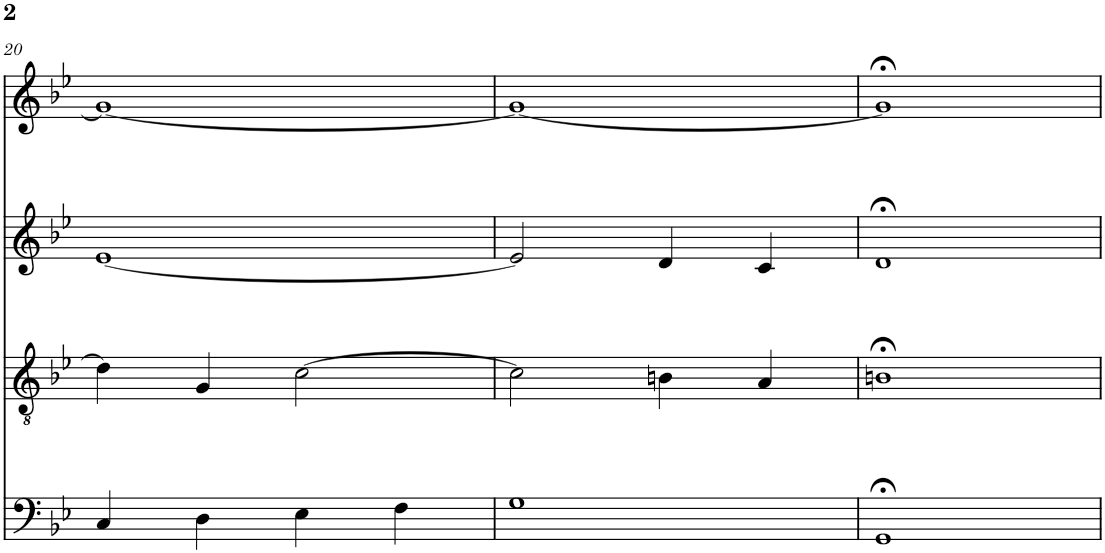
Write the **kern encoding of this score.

**kern	**kern	**kern	**kern
*part4	*part3	*part2	*part1
*staff4	*staff3	*staff2	*staff1
*I"bass	*I"tenor	*I"alto	*I"soprn
!!LO:PB:g=z
*clefF4	*clefGv2	*clefG2	*clefG2
*k[b-e-]	*k[b-e-]	*k[b-e-]	*k[b-e-]
*g:	*g:	*g:	*g:
*M4/4	*M4/4	*M4/4	*M4/4
=20	=20	=20	=20
4C/	4d\]	[1e-	1g_
4D\	4G/	.	.
4E-\	[2c\	.	.
4F\	.	.	.
=21	=21	=21	=21
1G	2c\]	2e-/]	1g_
.	4Bn\	4d/	.
.	4A/	4c/	.
=22	=22	=22	=22
1GG;<	1Bn;<	1d;<	1g;<]
=	=	=	=
*-	*-	*-	*-
